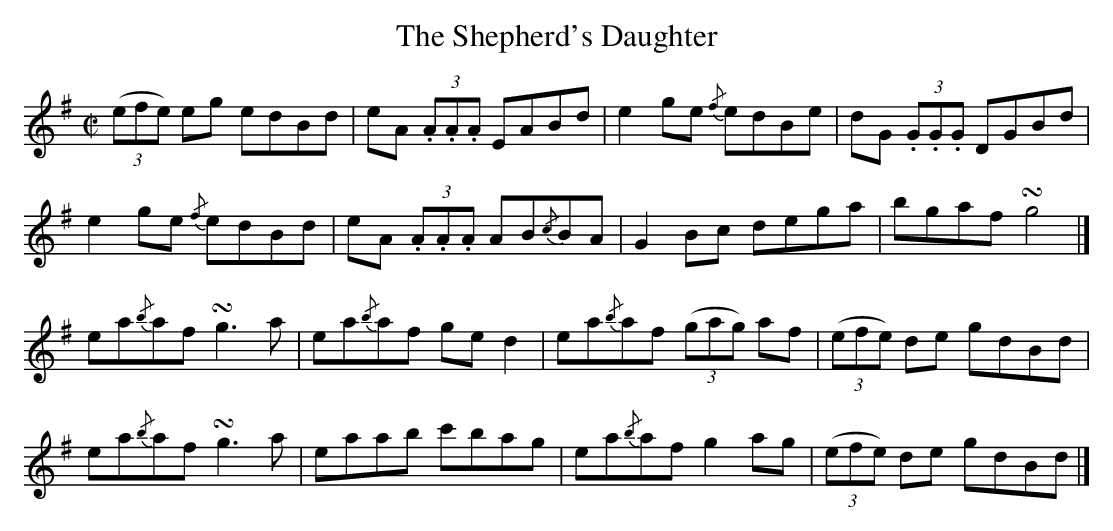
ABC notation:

X:1
U: ~ = !turn!
T:The Shepherd's Daughter
M:C|
L:1/8
K:G
((3efe) eg edBd | eA (3.A.A.A EABd | e2 ge {/f}edBe | dG (3.G.G.G DGBd |
e2 ge {/f}edBd | eA (3.A.A.A AB{/c}BA | G2 Bc dega | bgaf ~g4 |]
ea{/b}af ~g3 a | ea{/b}af ge d2 | ea{/b}af ((3gag) af | ((3efe) de gdBd |
ea{/b}af ~g3 a | eaab c'bag | ea{/b}af g2 ag | ((3efe) de gdBd |]
